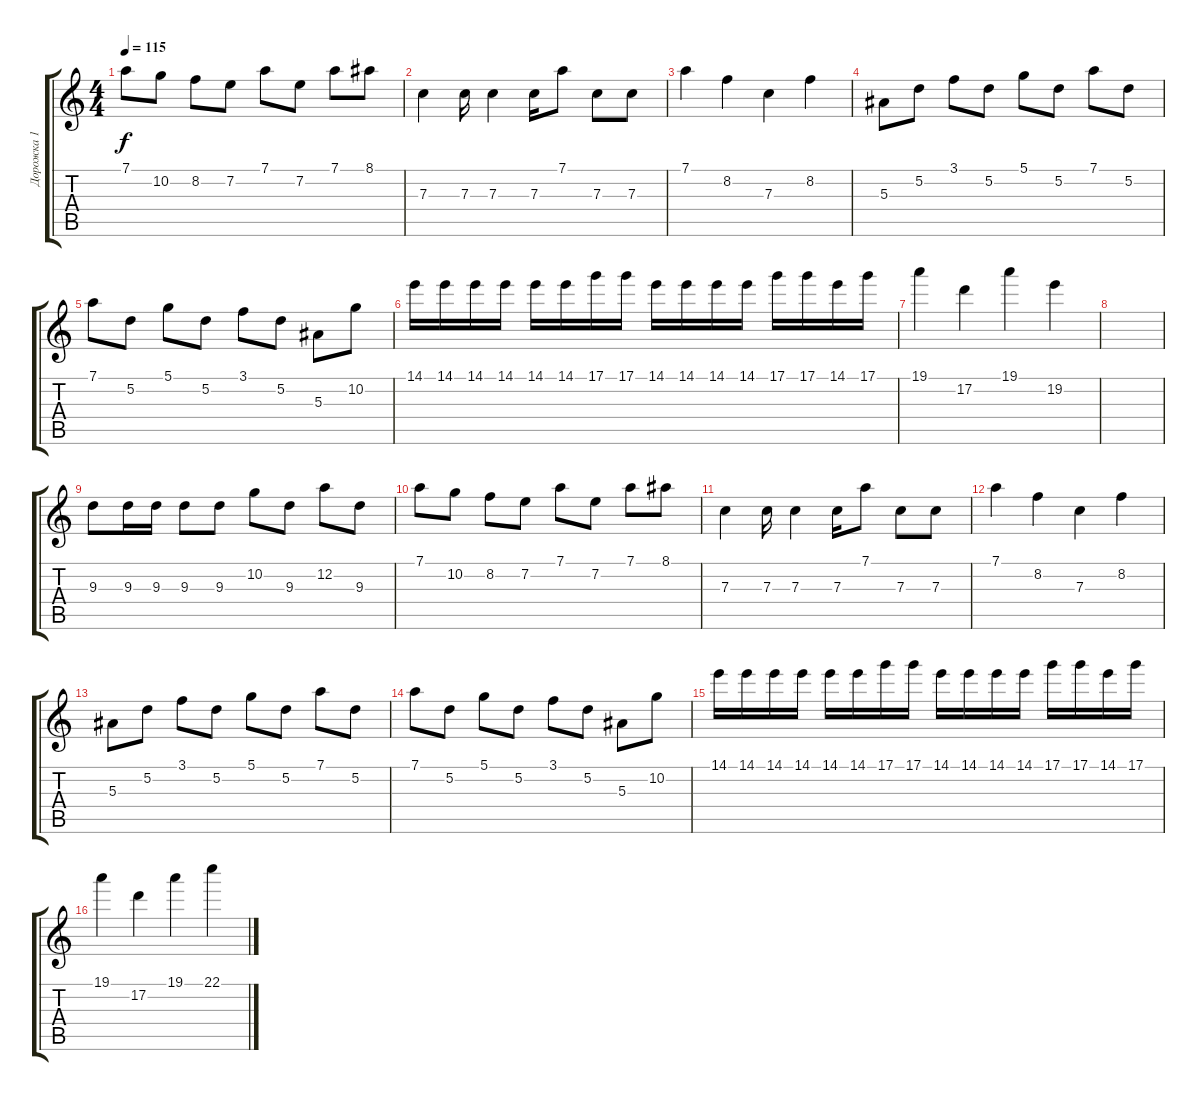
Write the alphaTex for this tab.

\track ("Дорожка 1" "Дорожка 1") {instrument distortionguitar}
\staff {score tabs}
\tuning (D4 A3 F3 C3 G2 D2) {hide}
\ts (4 4)
\tempo 115
\clef g2
\ks c
7.1.8{dy f} 10.2.8 8.2.8 7.2.8 7.1.8 7.2.8 7.1.8 8.1.8 |
7.3.4 7.3.16 7.3.4 7.3.16 7.1.8 7.3.8 7.3.8 |
7.1.4 8.2.4 7.3.4 8.2.4 |
5.3.8 5.2.8 3.1.8 5.2.8 5.1.8 5.2.8 7.1.8 5.2.8 |
7.1.8 5.2.8 5.1.8 5.2.8 3.1.8 5.2.8 5.3.8 10.2.8 |
14.1.16 14.1.16 14.1.16 14.1.16 14.1.16 14.1.16 17.1.16 17.1.16 14.1.16 14.1.16 14.1.16 14.1.16 17.1.16 17.1.16 14.1.16 17.1.16 |
19.1.4 17.2.4 19.1.4 19.2.4 |
|
9.3.8 9.3.16 9.3.16 9.3.8 9.3.8 10.2.8 9.3.8 12.2.8 9.3.8 |
7.1.8 10.2.8 8.2.8 7.2.8 7.1.8 7.2.8 7.1.8 8.1.8 |
7.3.4 7.3.16 7.3.4 7.3.16 7.1.8 7.3.8 7.3.8 |
7.1.4 8.2.4 7.3.4 8.2.4 |
5.3.8 5.2.8 3.1.8 5.2.8 5.1.8 5.2.8 7.1.8 5.2.8 |
7.1.8 5.2.8 5.1.8 5.2.8 3.1.8 5.2.8 5.3.8 10.2.8 |
14.1.16 14.1.16 14.1.16 14.1.16 14.1.16 14.1.16 17.1.16 17.1.16 14.1.16 14.1.16 14.1.16 14.1.16 17.1.16 17.1.16 14.1.16 17.1.16 |
19.1.4 17.2.4 19.1.4 22.1.4
